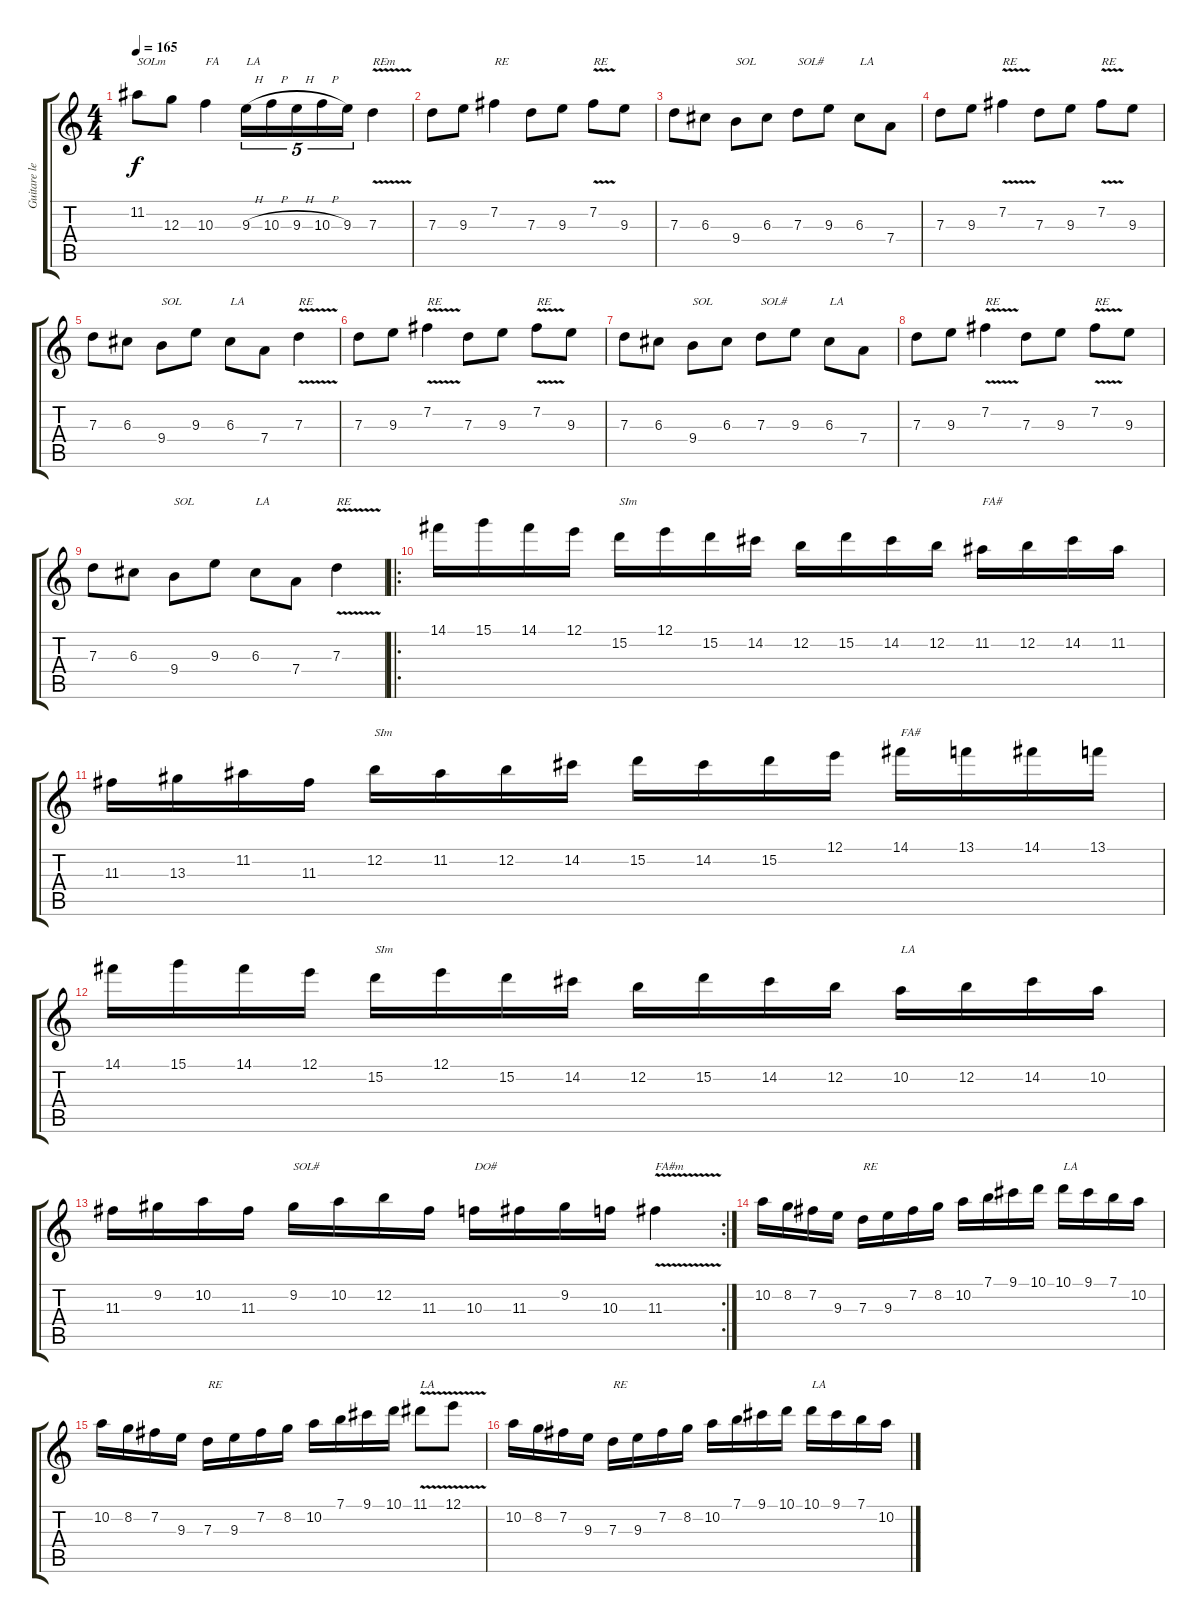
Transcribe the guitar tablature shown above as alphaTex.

\track ("Guitare lead" "Guitare le") {instrument distortionguitar}
\staff {score tabs}
\tuning (E4 B3 G3 D3 A2 E2) {hide}
\ts (4 4)
\tempo 165
\clef g2
\ks c
11.2.8{txt "SOLm" dy f} 12.3.8 10.3.4{txt "FA"} 9.3{h}.16{tu (5 4) txt "LA"} 10.3{h}.16{tu (5 4)} 9.3{h}.16{tu (5 4)} 10.3{h}.16{tu (5 4)} 9.3.16{tu (5 4)} 7.3{v}.4{txt "REm"} |
7.3.8 9.3.8 7.2.4{txt "RE"} 7.3.8 9.3.8 7.2{v}.8{txt "RE"} 9.3.8 |
7.3.8 6.3.8 9.4.8{txt "SOL"} 6.3.8 7.3.8{txt "SOL#"} 9.3.8 6.3.8{txt "LA"} 7.4.8 |
7.3.8 9.3.8 7.2{v}.4{txt "RE"} 7.3.8 9.3.8 7.2{v}.8{txt "RE"} 9.3.8 |
7.3.8 6.3.8 9.4.8{txt "SOL"} 9.3.8 6.3.8{txt "LA"} 7.4.8 7.3{v}.4{txt "RE"} |
7.3.8 9.3.8 7.2{v}.4{txt "RE"} 7.3.8 9.3.8 7.2{v}.8{txt "RE"} 9.3.8 |
7.3.8 6.3.8 9.4.8{txt "SOL"} 6.3.8 7.3.8{txt "SOL#"} 9.3.8 6.3.8{txt "LA"} 7.4.8 |
7.3.8 9.3.8 7.2{v}.4{txt "RE"} 7.3.8 9.3.8 7.2{v}.8{txt "RE"} 9.3.8 |
7.3.8 6.3.8 9.4.8{txt "SOL"} 9.3.8 6.3.8{txt "LA"} 7.4.8 7.3{v}.4{txt "RE"} |
\ro
14.1.16 15.1.16 14.1.16 12.1.16 15.2.16{txt "SIm"} 12.1.16 15.2.16 14.2.16 12.2.16 15.2.16 14.2.16 12.2.16 11.2.16{txt "FA#"} 12.2.16 14.2.16 11.2.16 |
11.3.16 13.3.16 11.2.16 11.3.16 12.2.16{txt "SIm"} 11.2.16 12.2.16 14.2.16 15.2.16 14.2.16 15.2.16 12.1.16 14.1.16{txt "FA#"} 13.1.16 14.1.16 13.1.16 |
14.1.16 15.1.16 14.1.16 12.1.16 15.2.16{txt "SIm"} 12.1.16 15.2.16 14.2.16 12.2.16 15.2.16 14.2.16 12.2.16 10.2.16{txt "LA"} 12.2.16 14.2.16 10.2.16 |
\rc 2
11.3.16 9.2.16 10.2.16 11.3.16 9.2.16{txt "SOL#"} 10.2.16 12.2.16 11.3.16 10.3.16{txt "DO#"} 11.3.16 9.2.16 10.3.16 11.3{v}.4{txt "FA#m"} |
10.2.16 8.2.16 7.2.16 9.3.16 7.3.16{txt "RE"} 9.3.16 7.2.16 8.2.16 10.2.16 7.1.16 9.1.16 10.1.16 10.1.16{txt "LA"} 9.1.16 7.1.16 10.2.16 |
10.2.16 8.2.16 7.2.16 9.3.16 7.3.16{txt "RE"} 9.3.16 7.2.16 8.2.16 10.2.16 7.1.16 9.1.16 10.1.16 11.1{v}.8{txt "LA"} 12.1{v}.8 |
10.2.16 8.2.16 7.2.16 9.3.16 7.3.16{txt "RE"} 9.3.16 7.2.16 8.2.16 10.2.16 7.1.16 9.1.16 10.1.16 10.1.16{txt "LA"} 9.1.16 7.1.16 10.2.16
